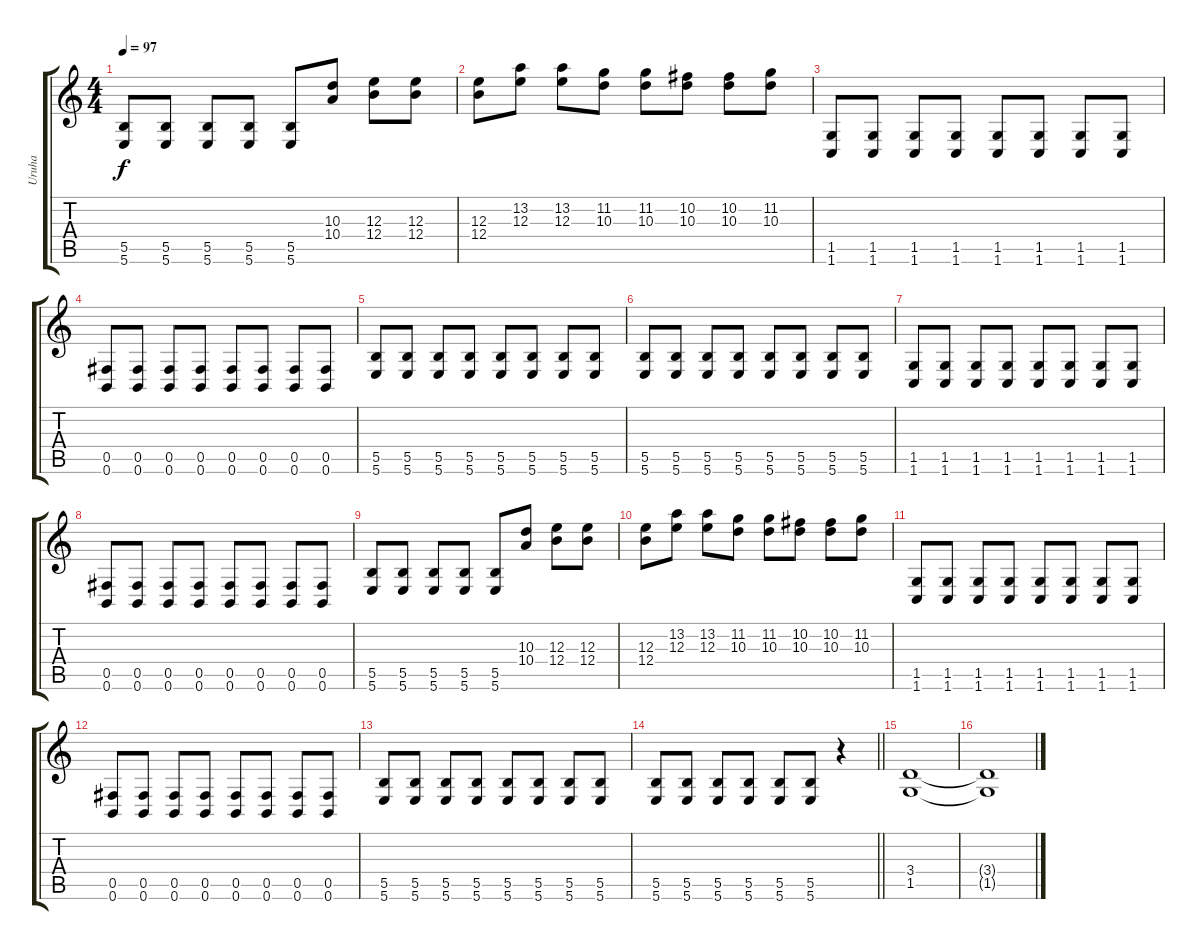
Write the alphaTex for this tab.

\track ("Uruha" "Uruha") {instrument distortionguitar}
\staff {score tabs}
\tuning (Db4 Ab3 E3 B2 Gb2 B1) {hide}
\ts (4 4)
\tempo 97
\clef g2
\ks c
(5.5 5.6).8{dy f} (5.5 5.6).8 (5.5 5.6).8 (5.5 5.6).8 (5.5 5.6).8 (10.3 10.4).8 (12.3 12.4).8 (12.3 12.4).8 |
(12.3 12.4).8 (13.2 12.3).8 (13.2 12.3).8 (11.2 10.3).8 (11.2 10.3).8 (10.2 10.3).8 (10.2 10.3).8 (11.2 10.3).8 |
(1.5 1.6).8 (1.5 1.6).8 (1.5 1.6).8 (1.5 1.6).8 (1.5 1.6).8 (1.5 1.6).8 (1.5 1.6).8 (1.5 1.6).8 |
(0.5 0.6).8 (0.5 0.6).8 (0.5 0.6).8 (0.5 0.6).8 (0.5 0.6).8 (0.5 0.6).8 (0.5 0.6).8 (0.5 0.6).8 |
(5.5 5.6).8 (5.5 5.6).8 (5.5 5.6).8 (5.5 5.6).8 (5.5 5.6).8 (5.5 5.6).8 (5.5 5.6).8 (5.5 5.6).8 |
(5.5 5.6).8 (5.5 5.6).8 (5.5 5.6).8 (5.5 5.6).8 (5.5 5.6).8 (5.5 5.6).8 (5.5 5.6).8 (5.5 5.6).8 |
(1.5 1.6).8 (1.5 1.6).8 (1.5 1.6).8 (1.5 1.6).8 (1.5 1.6).8 (1.5 1.6).8 (1.5 1.6).8 (1.5 1.6).8 |
(0.5 0.6).8 (0.5 0.6).8 (0.5 0.6).8 (0.5 0.6).8 (0.5 0.6).8 (0.5 0.6).8 (0.5 0.6).8 (0.5 0.6).8 |
(5.5 5.6).8 (5.5 5.6).8 (5.5 5.6).8 (5.5 5.6).8 (5.5 5.6).8 (10.3 10.4).8 (12.3 12.4).8 (12.3 12.4).8 |
(12.3 12.4).8 (13.2 12.3).8 (13.2 12.3).8 (11.2 10.3).8 (11.2 10.3).8 (10.2 10.3).8 (10.2 10.3).8 (11.2 10.3).8 |
(1.5 1.6).8 (1.5 1.6).8 (1.5 1.6).8 (1.5 1.6).8 (1.5 1.6).8 (1.5 1.6).8 (1.5 1.6).8 (1.5 1.6).8 |
(0.5 0.6).8 (0.5 0.6).8 (0.5 0.6).8 (0.5 0.6).8 (0.5 0.6).8 (0.5 0.6).8 (0.5 0.6).8 (0.5 0.6).8 |
(5.5 5.6).8 (5.5 5.6).8 (5.5 5.6).8 (5.5 5.6).8 (5.5 5.6).8 (5.5 5.6).8 (5.5 5.6).8 (5.5 5.6).8 |
\barLineRight lightlight
(5.5 5.6).8 (5.5 5.6).8 (5.5 5.6).8 (5.5 5.6).8 (5.5 5.6).8 (5.5 5.6).8 r.4 |
(3.4 1.5).1{volume 14} |
(3.4{t} 1.5{t}).1
